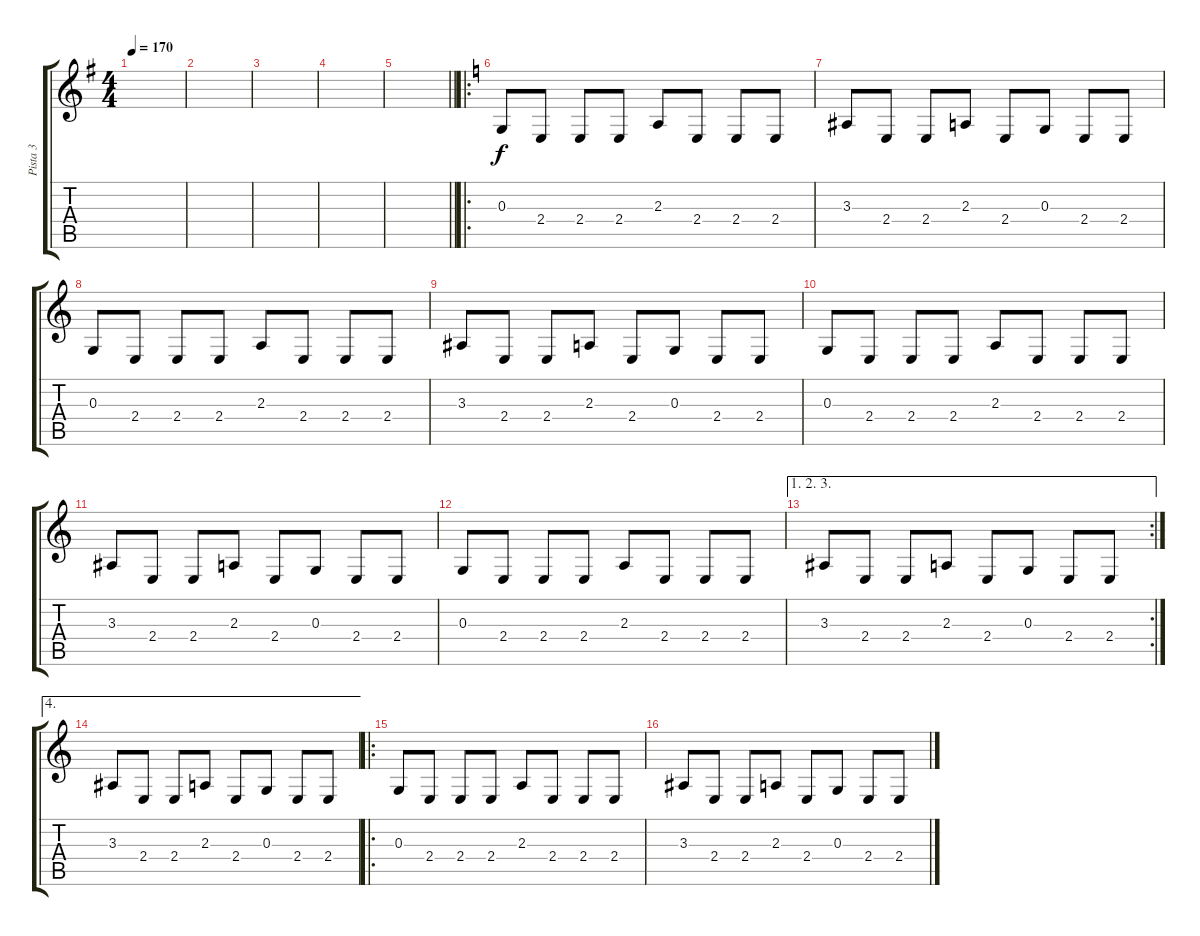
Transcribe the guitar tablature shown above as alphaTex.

\track ("Pista 3" "Pista 3") {instrument fx4atmosphere}
\staff {score tabs}
\tuning (E4 B3 G3 D3 A2 E2) {hide}
\ts (4 4)
\tempo 170
\clef g2
\ks g
|
|
|
|
\barLineRight lightlight
|
\ro
\ks c
0.3.8{instrument fx4atmosphere} 2.4.8 2.4.8 2.4.8 2.3.8 2.4.8 2.4.8 2.4.8 |
3.3.8 2.4.8 2.4.8 2.3.8 2.4.8 0.3.8 2.4.8 2.4.8 |
0.3.8 2.4.8 2.4.8 2.4.8 2.3.8 2.4.8 2.4.8 2.4.8 |
3.3.8 2.4.8 2.4.8 2.3.8 2.4.8 0.3.8 2.4.8 2.4.8 |
0.3.8 2.4.8 2.4.8 2.4.8 2.3.8 2.4.8 2.4.8 2.4.8 |
3.3.8 2.4.8 2.4.8 2.3.8 2.4.8 0.3.8 2.4.8 2.4.8 |
0.3.8 2.4.8 2.4.8 2.4.8 2.3.8 2.4.8 2.4.8 2.4.8 |
\ae (1 2 3)
\rc 2
3.3.8 2.4.8 2.4.8 2.3.8 2.4.8 0.3.8 2.4.8 2.4.8 |
\ae 4
3.3.8 2.4.8 2.4.8 2.3.8 2.4.8 0.3.8 2.4.8 2.4.8 |
\ro
0.3.8{instrument fx4atmosphere} 2.4.8 2.4.8 2.4.8 2.3.8 2.4.8 2.4.8 2.4.8 |
3.3.8 2.4.8 2.4.8 2.3.8 2.4.8 0.3.8 2.4.8 2.4.8
